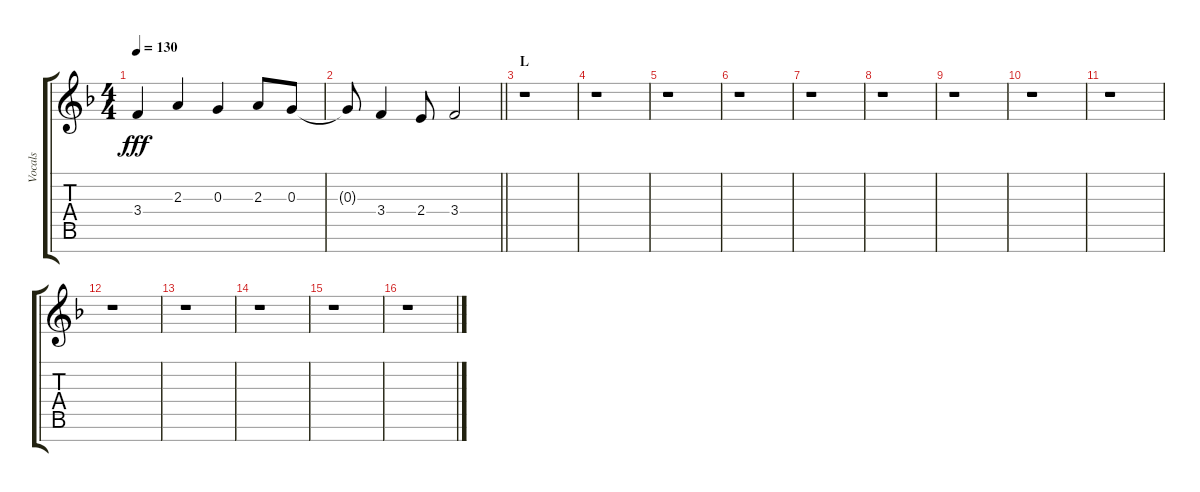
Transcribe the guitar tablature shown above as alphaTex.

\track ("Vocals" "Vocals") {instrument voiceoohs}
\staff {score tabs}
\tuning (E5 B4 G4 D4 A3 E3 B2) {hide}
\ts (4 4)
\tempo 130
\clef g2
\ks f
3.4.4{dy fff} 2.3.4 0.3.4 2.3.8 0.3.8 |
\barLineRight lightlight
0.3{t}.8 3.4.4 2.4.8 3.4.2 |
\section ("" "L")
r.1 |
r.1 |
r.1 |
r.1 |
r.1 |
r.1 |
r.1 |
r.1 |
r.1 |
r.1 |
r.1 |
r.1 |
r.1 |
r.1
